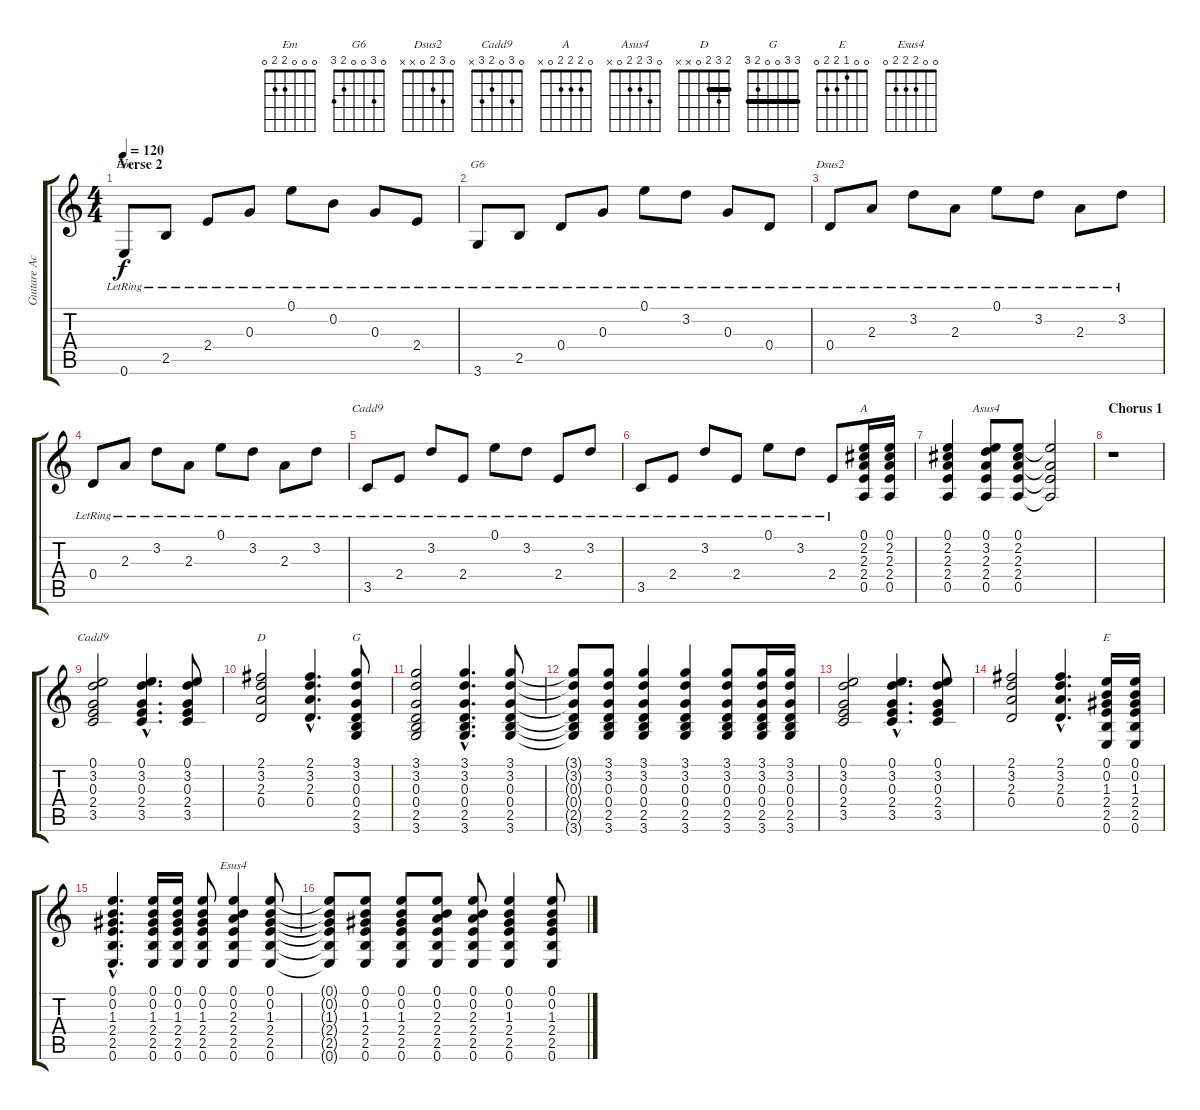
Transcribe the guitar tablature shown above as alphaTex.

\track ("Guitare Acoustique" "Guitare Ac") {instrument acousticguitarsteel}
\staff {score tabs}
\tuning (E4 B3 G3 D3 A2 E2) {hide}
\chord ("Em" 0 0 0 2 2 0)
\chord ("G6" 0 3 0 0 2 3)
\chord ("Dsus2" 0 3 2 0 x x)
\chord ("Cadd9" 0 3 x 2 3 x)
\chord ("A" 0 2 2 2 0 x)
\chord ("Asus4" 0 3 2 2 0 x)
\chord ("Cadd9" 0 3 0 2 3 x)
\chord ("D" 2 3 2 0 x x) {barre 2}
\chord ("G" 3 3 0 0 2 3) {barre 3}
\chord ("E" 0 0 1 2 2 0)
\chord ("Esus4" 0 0 2 2 2 0)
\ts (4 4)
\section ("" "Verse 2")
\tempo 120
\clef g2
\ks c
0.6{lr}.8{ch "Em" dy f} 2.5{lr}.8 2.4{lr}.8 0.3{lr}.8 0.1{lr}.8 0.2{lr}.8 0.3{lr}.8 2.4{lr}.8 |
3.6{lr}.8{ch "G6"} 2.5{lr}.8 0.4{lr}.8 0.3{lr}.8 0.1{lr}.8 3.2{lr}.8 0.3{lr}.8 0.4{lr}.8 |
0.4{lr}.8{ch "Dsus2"} 2.3{lr}.8 3.2{lr}.8 2.3{lr}.8 0.1{lr}.8 3.2{lr}.8 2.3{lr}.8 3.2{lr}.8 |
0.4{lr}.8 2.3{lr}.8 3.2{lr}.8 2.3{lr}.8 0.1{lr}.8 3.2{lr}.8 2.3{lr}.8 3.2{lr}.8 |
3.5{lr}.8{ch "Cadd9"} 2.4{lr}.8 3.2{lr}.8 2.4{lr}.8 0.1{lr}.8 3.2{lr}.8 2.4{lr}.8 3.2{lr}.8 |
3.5{lr}.8 2.4{lr}.8 3.2{lr}.8 2.4{lr}.8 0.1{lr}.8 3.2{lr}.8 2.4{lr}.8 (0.1 2.2 2.3 2.4 0.5).16{ch "A"} (0.1 2.2 2.3 2.4 0.5).16 |
(0.1 2.2 2.3 2.4 0.5).4 (0.1 3.2 2.3 2.4 0.5).8{ch "Asus4"} (0.1 2.2 2.3 2.4 0.5).8 (0.1{t} 2.3{t} 2.4{t} 0.5{t}).2 |
\section ("" "Chorus 1")
r.1 |
(0.1 3.2 0.3 2.4 3.5).2{ch "Cadd9"} (0.1{hac} 3.2{hac} 0.3{hac} 2.4{hac} 3.5{hac}).4{d} (0.1 3.2 0.3 2.4 3.5).8 |
(2.1 3.2 2.3 0.4).2{ch "D"} (2.1{hac} 3.2{hac} 2.3{hac} 0.4{hac}).4{d} (3.1 3.2 0.3 0.4 2.5 3.6).8{ch "G"} |
(3.1 3.2 0.3 0.4 2.5 3.6).2 (3.1{hac} 3.2{hac} 0.3{hac} 0.4{hac} 2.5{hac} 3.6{hac}).4{d} (3.1 3.2 0.3 0.4 2.5 3.6).8 |
(3.1{t} 3.2{t} 0.3{t} 0.4{t} 2.5{t} 3.6{t}).8 (3.1 3.2 0.3 0.4 2.5 3.6).8 (3.1 3.2 0.3 0.4 2.5 3.6).4 (3.1 3.2 0.3 0.4 2.5 3.6).4 (3.1 3.2 0.3 0.4 2.5 3.6).8 (3.1 3.2 0.3 0.4 2.5 3.6).16 (3.1 3.2 0.3 0.4 2.5 3.6).16 |
(0.1 3.2 0.3 2.4 3.5).2 (0.1{hac} 3.2{hac} 0.3{hac} 2.4{hac} 3.5{hac}).4{d} (0.1 3.2 0.3 2.4 3.5).8 |
(2.1 3.2 2.3 0.4).2 (2.1{hac} 3.2{hac} 2.3{hac} 0.4{hac}).4{d} (0.1 0.2 1.3 2.4 2.5 0.6).16{ch "E"} (0.1 0.2 1.3 2.4 2.5 0.6).16 |
(0.1{hac} 0.2{hac} 1.3{hac} 2.4{hac} 2.5{hac} 0.6{hac}).4{d} (0.1 0.2 1.3 2.4 2.5 0.6).16 (0.1 0.2 1.3 2.4 2.5 0.6).16 (0.1 0.2 1.3 2.4 2.5 0.6).8 (0.1 0.2 2.3 2.4 2.5 0.6).4{ch "Esus4"} (0.1 0.2 1.3 2.4 2.5 0.6).8 |
(0.1{t} 0.2{t} 1.3{t} 2.4{t} 2.5{t} 0.6{t}).8 (0.1 0.2 1.3 2.4 2.5 0.6).8 (0.1 0.2 1.3 2.4 2.5 0.6).8 (0.1 0.2 2.3 2.4 2.5 0.6).8 (0.1 0.2 2.3 2.4 2.5 0.6).8 (0.1 0.2 1.3 2.4 2.5 0.6).4 (0.1 0.2 1.3 2.4 2.5 0.6).8
